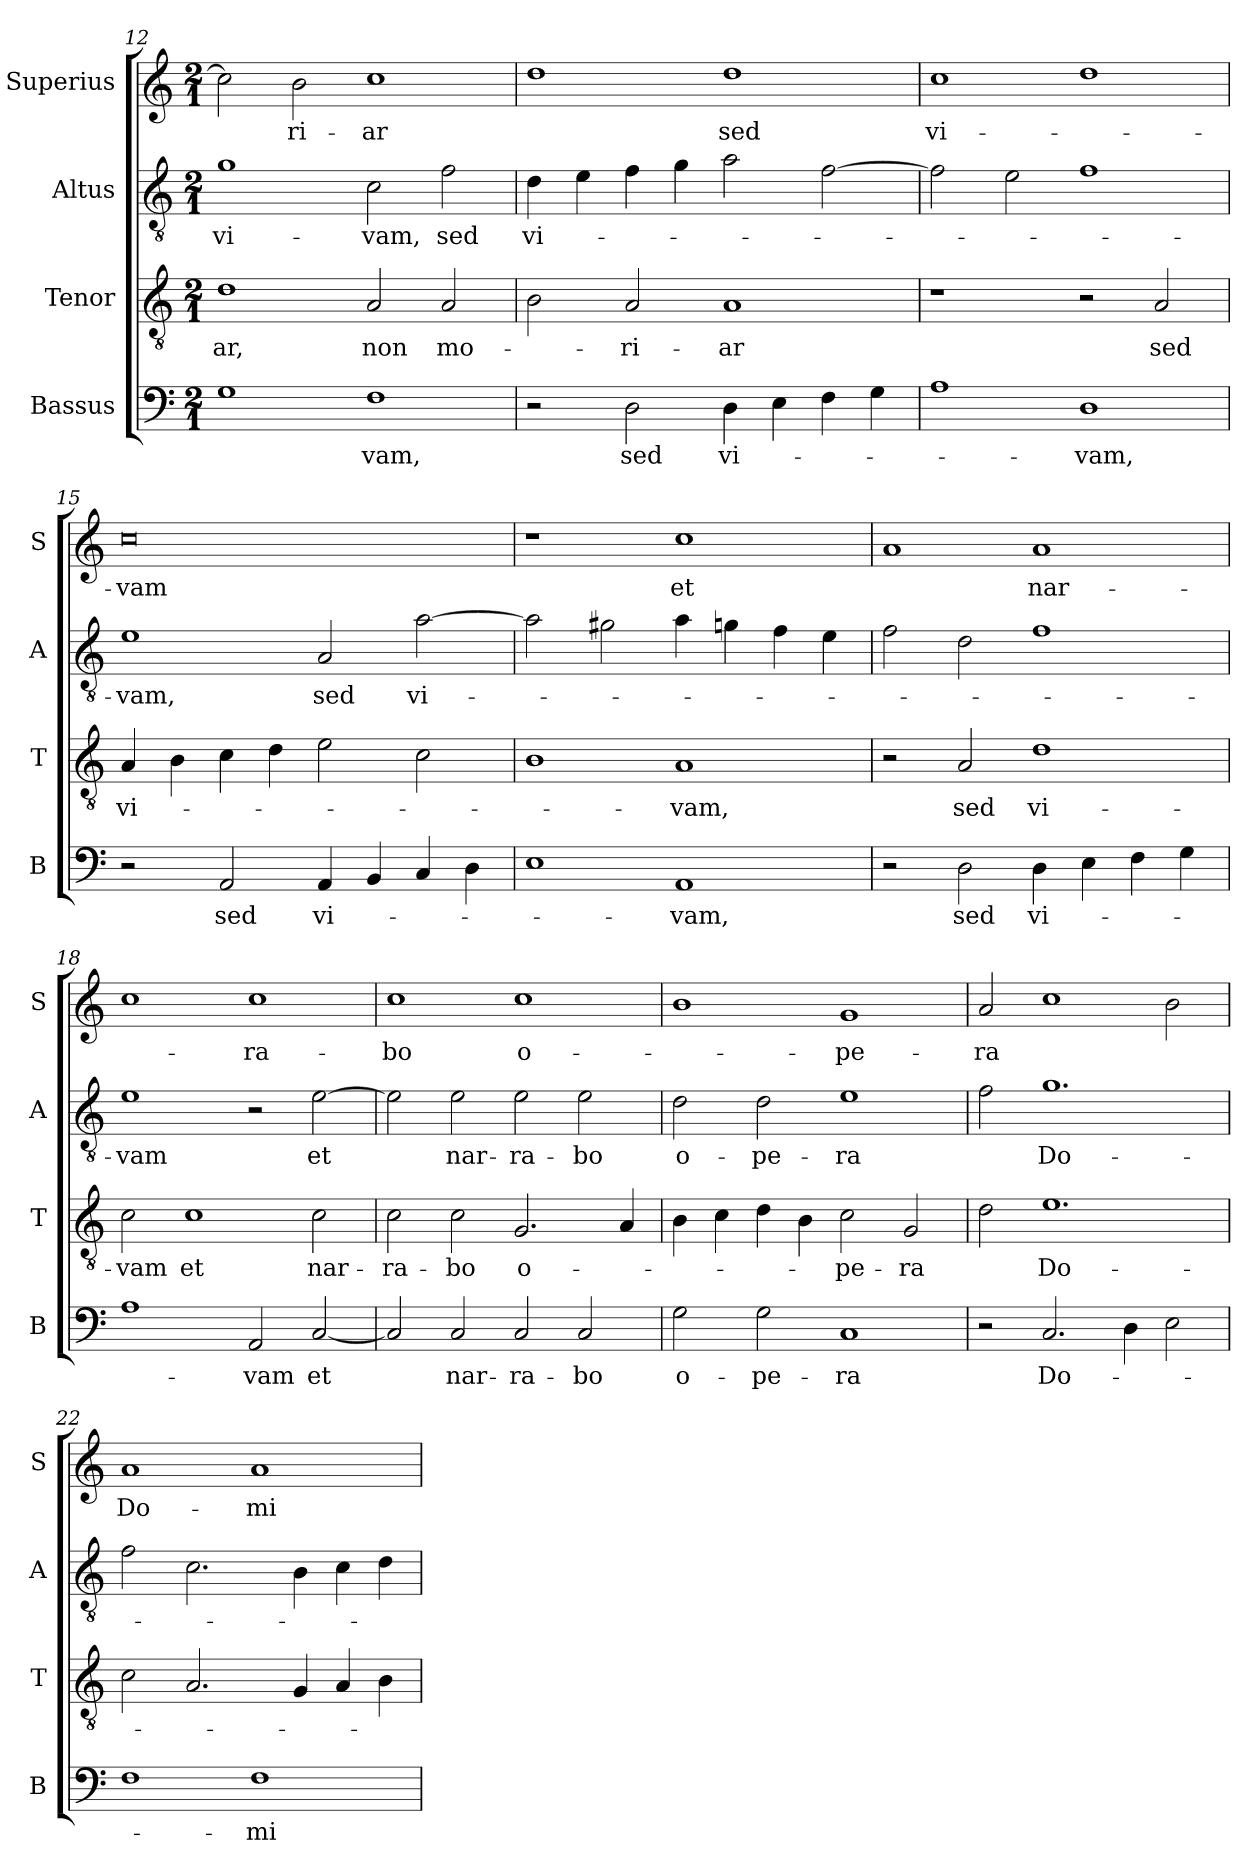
**kern	**text	**kern	**text	**kern	**text	**kern	**text
*part4	*part4	*part3	*part3	*part2	*part2	*part1	*part1
*staff4	*staff4	*staff3	*staff3	*staff2	*staff2	*staff1	*staff1
*I"Bassus	*	*I"Tenor	*	*I"Altus	*	*I"Superius	*
*I'B	*	*I'T	*	*I'A	*	*I'S	*
*clefF4	*	*clefGv2	*	*clefGv2	*	*clefG2	*
*k[]	*	*k[]	*	*k[]	*	*k[]	*
*M2/1	*	*M2/1	*	*M2/1	*	*M2/1	*
=12	=12	=12	=12	=12	=12	=12	=12
1G	.	1d	-ar,	1g	vi-	2cc]	.
.	.	.	.	.	.	2b	-ri-
1F	-vam,	2A	non	2c	-vam,	1cc	-ar
.	.	2A	mo-	2f	sed	.	.
=13	=13	=13	=13	=13	=13	=13	=13
2r	.	2B	.	4d	vi-	1dd	.
.	.	.	.	4e	.	.	.
2D	sed	2A	-ri-	4f	.	.	.
.	.	.	.	4g	.	.	.
4D	vi-	1A	-ar	2a	.	1dd	sed
4E	.	.	.	.	.	.	.
4F	.	.	.	[2f	.	.	.
4G	.	.	.	.	.	.	.
=14	=14	=14	=14	=14	=14	=14	=14
1A	.	1r	.	2f]	.	1cc	vi-
.	.	.	.	2e	.	.	.
1D	-vam,	2r	.	1f	.	1dd	.
.	.	2A	sed	.	.	.	.
=15	=15	=15	=15	=15	=15	=15	=15
2r	.	4A	vi-	1e	-vam,	0cc	-vam
.	.	4B	.	.	.	.	.
2AA	sed	4c	.	.	.	.	.
.	.	4d	.	.	.	.	.
4AA	vi-	2e	.	2A	sed	.	.
4BB	.	.	.	.	.	.	.
4C	.	2c	.	[2a	vi-	.	.
4D	.	.	.	.	.	.	.
=16	=16	=16	=16	=16	=16	=16	=16
1E	.	1B	.	2a]	.	1r	.
.	.	.	.	2g#X	.	.	.
1AA	-vam,	1A	-vam,	4a	.	1cc	et
.	.	.	.	4gn	.	.	.
.	.	.	.	4f	.	.	.
.	.	.	.	4e	.	.	.
=17	=17	=17	=17	=17	=17	=17	=17
2r	.	2r	.	2f	.	1a	.
2D	sed	2A	sed	2d	.	.	.
4D	vi-	1d	vi-	1f	.	1a	nar-
4E	.	.	.	.	.	.	.
4F	.	.	.	.	.	.	.
4G	.	.	.	.	.	.	.
=18	=18	=18	=18	=18	=18	=18	=18
1A	.	2c	-vam	1e	-vam	1cc	.
.	.	1c	et	.	.	.	.
2AA	-vam	.	.	2r	.	1cc	-ra-
[2C	et	2c	nar-	[2e	et	.	.
=19	=19	=19	=19	=19	=19	=19	=19
2C]	.	2c	-ra-	2e]	.	1cc	-bo
2C	nar-	2c	-bo	2e	nar-	.	.
2C	-ra-	2.G	o-	2e	-ra-	1cc	o-
2C	-bo	.	.	2e	-bo	.	.
.	.	4A	.	.	.	.	.
=20	=20	=20	=20	=20	=20	=20	=20
2G	o-	4B	.	2d	o-	1b	.
.	.	4c	.	.	.	.	.
2G	-pe-	4d	.	2d	-pe-	.	.
.	.	4B	.	.	.	.	.
1C	-ra	2c	-pe-	1e	-ra	1g	-pe-
.	.	2G	-ra	.	.	.	.
=21	=21	=21	=21	=21	=21	=21	=21
2r	.	2d	.	2f	.	2a	-ra
2.C	Do-	1.e	Do-	1.g	Do-	1cc	.
4D	.	.	.	.	.	.	.
2E	.	.	.	.	.	2b	.
=22	=22	=22	=22	=22	=22	=22	=22
1F	.	2c	.	2f	.	1a	Do-
.	.	2.A	.	2.c	.	.	.
1F	-mi-	.	.	.	.	1a	-mi-
.	.	4G	.	4B	.	.	.
.	.	4A	.	4c	.	.	.
.	.	4B	.	4d	.	.	.
=	=	=	=	=	=	=	=
*-	*-	*-	*-	*-	*-	*-	*-
